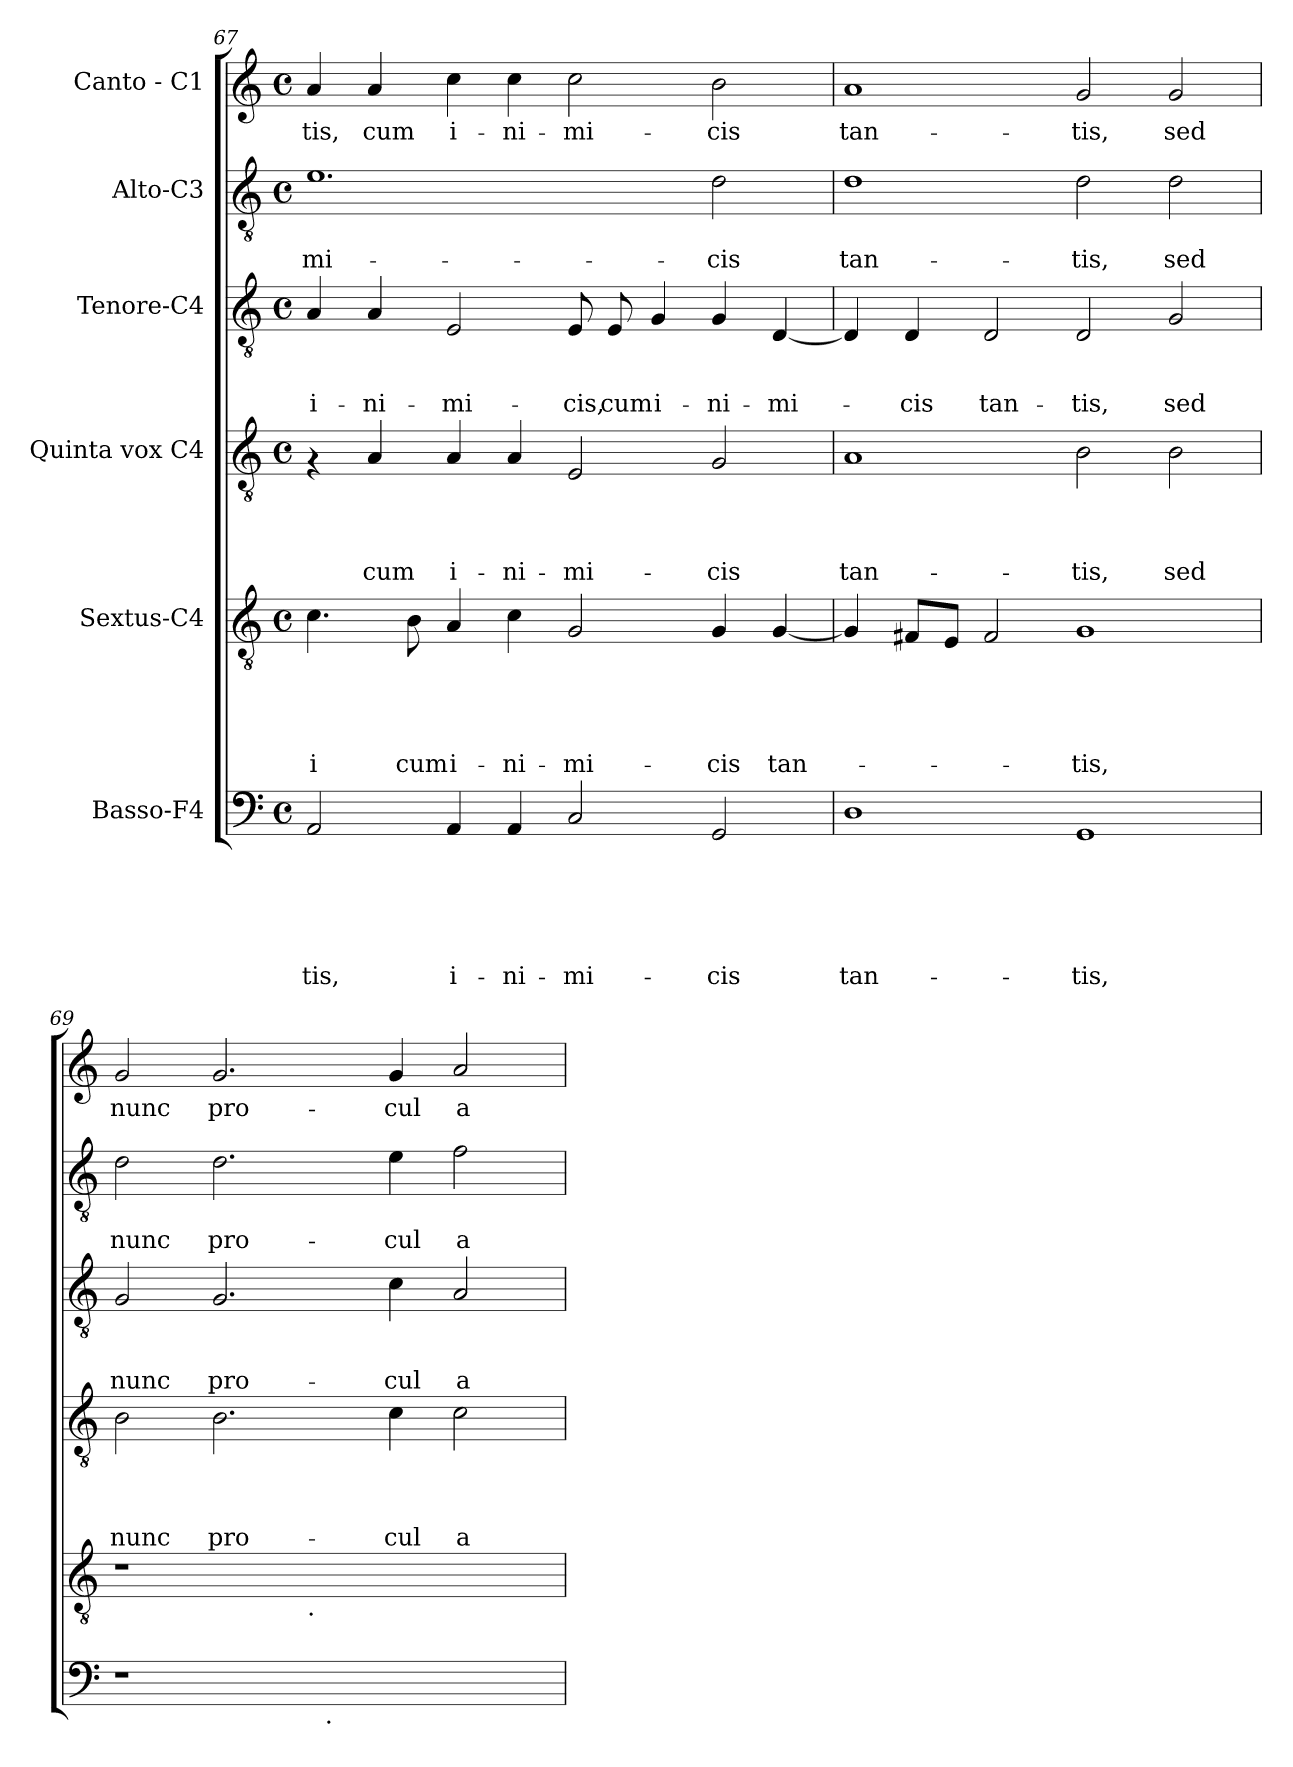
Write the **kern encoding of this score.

**kern	**text	**text	**text	**text	**text	**text	**kern	**text	**text	**text	**text	**text	**kern	**text	**text	**text	**text	**kern	**text	**text	**text	**kern	**text	**text	**kern	**text
*part6	*part6	*part6	*part6	*part6	*part6	*part6	*part5	*part5	*part5	*part5	*part5	*part5	*part4	*part4	*part4	*part4	*part4	*part3	*part3	*part3	*part3	*part2	*part2	*part2	*part1	*part1
*staff6	*staff6	*staff6	*staff6	*staff6	*staff6	*staff6	*staff5	*staff5	*staff5	*staff5	*staff5	*staff5	*staff4	*staff4	*staff4	*staff4	*staff4	*staff3	*staff3	*staff3	*staff3	*staff2	*staff2	*staff2	*staff1	*staff1
*I"Basso-F4	*	*	*	*	*	*	*I"Sextus-C4	*	*	*	*	*	*I"Quinta vox C4	*	*	*	*	*I"Tenore-C4	*	*	*	*I"Alto-C3	*	*	*I"Canto - C1	*
*clefF4	*	*	*	*	*	*	*clefGv2	*	*	*	*	*	*clefGv2	*	*	*	*	*clefGv2	*	*	*	*clefGv2	*	*	*clefG2	*
*k[]	*	*	*	*	*	*	*k[]	*	*	*	*	*	*k[]	*	*	*	*	*k[]	*	*	*	*k[]	*	*	*k[]	*
*C:	*	*	*	*	*	*	*C:	*	*	*	*	*	*C:	*	*	*	*	*C:	*	*	*	*C:	*	*	*C:	*
*M4/4	*	*	*	*	*	*	*M4/4	*	*	*	*	*	*M4/4	*	*	*	*	*M4/4	*	*	*	*M4/4	*	*	*M4/4	*
*met(c)	*	*	*	*	*	*	*met(c)	*	*	*	*	*	*met(c)	*	*	*	*	*met(c)	*	*	*	*met(c)	*	*	*met(c)	*
=67	=67	=67	=67	=67	=67	=67	=67	=67	=67	=67	=67	=67	=67	=67	=67	=67	=67	=67	=67	=67	=67	=67	=67	=67	=67	=67
!	!	!	!	!	!	!LO:LY:b	!	!	!	!	!	!LO:LY:b	!	!	!	!	!	!	!	!	!LO:LY:b	!	!	!LO:LY:b	!	!LO:LY:b
2AA/	.	.	.	.	.	-tis,	4.c\	.	.	.	.	-i	4rF	.	.	.	.	4A/	.	.	i-	1.e	.	-mi-	4a/	-tis,
!	!	!	!	!	!	!	!	!	!	!	!	!	!	!	!	!	!LO:LY:b	!	!	!	!LO:LY:b	!	!	!	!	!LO:LY:b
.	.	.	.	.	.	.	.	.	.	.	.	.	4A/	.	.	.	cum	4A/	.	.	-ni-	.	.	.	4a/	cum
!	!	!	!	!	!	!	!	!	!	!	!	!LO:LY:b	!	!	!	!	!	!	!	!	!	!	!	!	!	!
.	.	.	.	.	.	.	8B\	.	.	.	.	cum	.	.	.	.	.	.	.	.	.	.	.	.	.	.
!	!	!	!	!	!	!LO:LY:b	!	!	!	!	!	!LO:LY:b	!	!	!	!	!LO:LY:b	!	!	!	!LO:LY:b	!	!	!	!	!LO:LY:b
4AA/	.	.	.	.	.	i-	4A/	.	.	.	.	i-	4A/	.	.	.	i-	2E/	.	.	-mi-	.	.	.	4cc\	i-
!	!	!	!	!	!	!LO:LY:b	!	!	!	!	!	!LO:LY:b	!	!	!	!	!LO:LY:b	!	!	!	!	!	!	!	!	!LO:LY:b
4AA/	.	.	.	.	.	-ni-	4c\	.	.	.	.	-ni-	4A/	.	.	.	-ni-	.	.	.	.	.	.	.	4cc\	-ni-
!	!	!	!	!	!	!LO:LY:b	!	!	!	!	!	!LO:LY:b	!	!	!	!	!LO:LY:b	!	!	!	!LO:LY:b	!	!	!	!	!LO:LY:b
2C/	.	.	.	.	.	-mi-	2G/	.	.	.	.	-mi-	2E/	.	.	.	-mi-	8E/	.	.	-cis,	.	.	.	2cc\	-mi-
!	!	!	!	!	!	!	!	!	!	!	!	!	!	!	!	!	!	!	!	!	!LO:LY:b	!	!	!	!	!
.	.	.	.	.	.	.	.	.	.	.	.	.	.	.	.	.	.	8E/	.	.	cum	.	.	.	.	.
!	!	!	!	!	!	!	!	!	!	!	!	!	!	!	!	!	!	!	!	!	!LO:LY:b	!	!	!	!	!
.	.	.	.	.	.	.	.	.	.	.	.	.	.	.	.	.	.	4G/	.	.	i-	.	.	.	.	.
!	!	!	!	!	!	!LO:LY:b	!	!	!	!	!	!LO:LY:b	!	!	!	!	!LO:LY:b	!	!	!	!LO:LY:b	!	!	!LO:LY:b	!	!LO:LY:b
2GG/	.	.	.	.	.	-cis	4G/	.	.	.	.	-cis	2G/	.	.	.	-cis	4G/	.	.	-ni-	2d\	.	-cis	2b\	-cis
!	!	!	!	!	!	!	!	!	!	!	!	!LO:LY:b	!	!	!	!	!	!	!	!	!LO:LY:b	!	!	!	!	!
.	.	.	.	.	.	.	[>4G/	.	.	.	.	tan-	.	.	.	.	.	[>4D/	.	.	-mi-	.	.	.	.	.
!!LO:PB:g=z
=68	=68	=68	=68	=68	=68	=68	=68	=68	=68	=68	=68	=68	=68	=68	=68	=68	=68	=68	=68	=68	=68	=68	=68	=68	=68	=68
!	!	!	!	!	!	!LO:LY:b	!	!	!	!	!	!	!	!	!	!	!LO:LY:b	!	!	!	!	!	!	!LO:LY:b	!	!LO:LY:b
1D	.	.	.	.	.	tan-	4G/]	.	.	.	.	.	1A	.	.	.	tan-	4D/]	.	.	.	1d	.	tan-	1a	tan-
!	!	!	!	!	!	!	!	!	!	!	!	!	!	!	!	!	!	!	!	!	!LO:LY:b	!	!	!	!	!
.	.	.	.	.	.	.	8F#X/L	.	.	.	.	.	.	.	.	.	.	4D/	.	.	-cis	.	.	.	.	.
.	.	.	.	.	.	.	8E/J	.	.	.	.	.	.	.	.	.	.	.	.	.	.	.	.	.	.	.
!	!	!	!	!	!	!	!	!	!	!	!	!	!	!	!	!	!	!	!	!	!LO:LY:b	!	!	!	!	!
.	.	.	.	.	.	.	2F#/	.	.	.	.	.	.	.	.	.	.	2D/	.	.	tan-	.	.	.	.	.
!	!	!	!	!	!	!LO:LY:b	!	!	!	!	!	!LO:LY:b	!	!	!	!	!LO:LY:b	!	!	!	!LO:LY:b	!	!	!LO:LY:b	!	!LO:LY:b
1GG	.	.	.	.	.	-tis,	1G	.	.	.	.	-tis,	2B\	.	.	.	-tis,	2D/	.	.	-tis,	2d\	.	-tis,	2g/	-tis,
!	!	!	!	!	!	!	!	!	!	!	!	!	!	!	!	!	!LO:LY:b	!	!	!	!LO:LY:b	!	!	!LO:LY:b	!	!LO:LY:b
.	.	.	.	.	.	.	.	.	.	.	.	.	2B\	.	.	.	sed	2G/	.	.	sed	2d\	.	sed	2g/	sed
=69	=69	=69	=69	=69	=69	=69	=69	=69	=69	=69	=69	=69	=69	=69	=69	=69	=69	=69	=69	=69	=69	=69	=69	=69	=69	=69
!	!	!	!	!	!	!	!	!	!	!	!	!	!	!	!	!	!LO:LY:b	!	!	!	!LO:LY:b	!	!	!LO:LY:b	!	!LO:LY:b
*	*	*	*	*	*	*	*^	*	*	*	*	*	*	*	*	*	*	*	*	*	*	*	*	*	*	*
1r	.	.	.	.	.	.	1r	2ryy	.	.	.	.	.	2B\	.	.	.	nunc	2G/	.	.	nunc	2d\	.	nunc	2g/	nunc
!	!	!	!	!	!	!	!	!	!	!	!	!	!	!	!	!	!	!LO:LY:b	!	!	!	!LO:LY:b	!	!	!LO:LY:b	!	!LO:LY:b
.	.	.	.	.	.	.	.	4...ryy	.	.	.	.	.	2.B\	.	.	.	pro-	2.G/	.	.	pro-	2.d\	.	pro-	2.g/	pro-
!	!	!	!	!	!	!	!	!LO:TX:b:t=.	!	!	!	!	!	!	!	!	!	!	!	!	!	!	!	!	!	!	!
.	.	.	.	.	.	.	.	1ryy	.	.	.	.	.	.	.	.	.	.	.	.	.	.	.	.	.	.	.
!LO:TX:b:t=.	!	!	!	!	!	!	!	!	!	!	!	!	!	!	!	!	!	!	!	!	!	!	!	!	!	!	!
1ryy	.	.	.	.	.	.	1ryy	.	.	.	.	.	.	.	.	.	.	.	.	.	.	.	.	.	.	.	.
!	!	!	!	!	!	!	!	!	!	!	!	!	!	!	!	!	!	!LO:LY:b	!	!	!	!LO:LY:b	!	!	!LO:LY:b	!	!LO:LY:b
.	.	.	.	.	.	.	.	.	.	.	.	.	.	4c\	.	.	.	-cul	4c\	.	.	-cul	4e\	.	-cul	4g/	-cul
!	!	!	!	!	!	!	!	!	!	!	!	!	!	!	!	!	!	!LO:LY:b	!	!	!	!LO:LY:b	!	!	!LO:LY:b	!	!LO:LY:b
.	.	.	.	.	.	.	.	.	.	.	.	.	.	2c\	.	.	.	a	2A/	.	.	a	2f\	.	a	2a/	a
.	.	.	.	.	.	.	.	32ryy	.	.	.	.	.	.	.	.	.	.	.	.	.	.	.	.	.	.	.
*	*	*	*	*	*	*	*v	*v	*	*	*	*	*	*	*	*	*	*	*	*	*	*	*	*	*	*	*
=	=	=	=	=	=	=	=	=	=	=	=	=	=	=	=	=	=	=	=	=	=	=	=	=	=	=
*-	*-	*-	*-	*-	*-	*-	*-	*-	*-	*-	*-	*-	*-	*-	*-	*-	*-	*-	*-	*-	*-	*-	*-	*-	*-	*-
